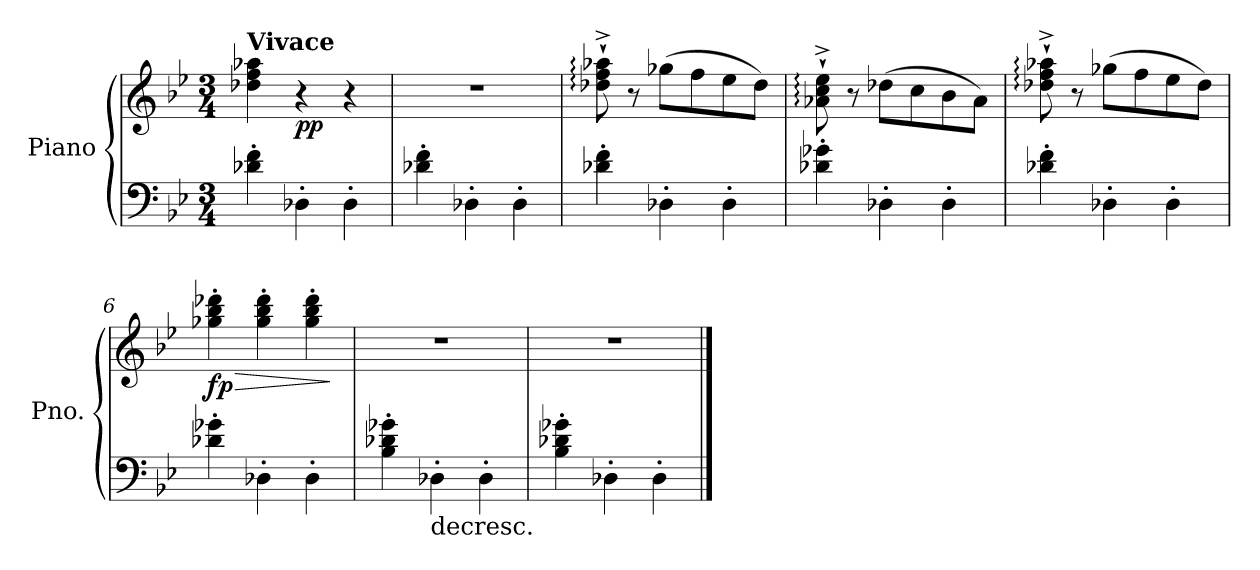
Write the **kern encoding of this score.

**kern	**kern	**dynam
*part1	*part1	*part1
*staff2	*staff1	*staff1/2
*I"Piano	*	*
*I'Pno.	*	*
*clefF4	*clefG2	*
*k[b-e-]	*k[b-e-]	*
*M3/4	*M3/4	*
=1	=1	=1
!	!LO:TX:a:B:t=Vivace	!
4d-X\' 4f\'	4dd-X\ 4ff\ 4aa-X\	.
!	!	!LO:DY:b
4D-X'\	4r	pp
4D-'\	4r	.
=2	=2	=2
4d-X\' 4f\'	2.r	.
4D-X'\	.	.
4D-'\	.	.
=3	=3	=3
4d-X\' 4f\'	8dd-X\:^` 8ff\:^` 8aa-X\:^`	.
.	8r	.
4D-X'\	(>8gg-X\L	.
.	8ff\	.
4D-'\	8ee-\	.
.	8dd-\J)	.
=4	=4	=4
4d-X\' 4g-X\'	8a-X\:^` 8cc\:^` 8ee-\:^`	.
.	8r	.
4D-X'\	(>8dd-X\L	.
.	8cc\	.
4D-'\	8b-\	.
.	8a-\J)	.
=5	=5	=5
4d-X\' 4f\'	8dd-X\:^` 8ff\:^` 8aa-X\:^`	.
.	8r	.
4D-X'\	(>8gg-X\L	.
.	8ff\	.
4D-'\	8ee-\	.
.	8dd-\J)	.
=6	=6	=6
!	!	!LO:HP:b
!	!	!LO:DY:n=1:b
4d-X\' 4g-X\'	4gg-X\' 4bb-\' 4ddd-X\'	> fp
4D-X'\	4gg-\' 4bb-\' 4ddd-\'	.
4D-'\	4gg-\' 4bb-\' 4ddd-\'	.
.	.	]
!!LO:LB:g=z
=7	=7	=7
4B-\' 4d-X\' 4g-X\'	2.r	.
!LO:TX:b:t=decresc.	!	!
4D-X'\	.	.
4D-'\	.	.
=8	=8	=8
4B-\' 4d-X\' 4g-X\'	2.r	.
4D-X'\	.	.
4D-'\	.	.
==	==	==
*-	*-	*-
